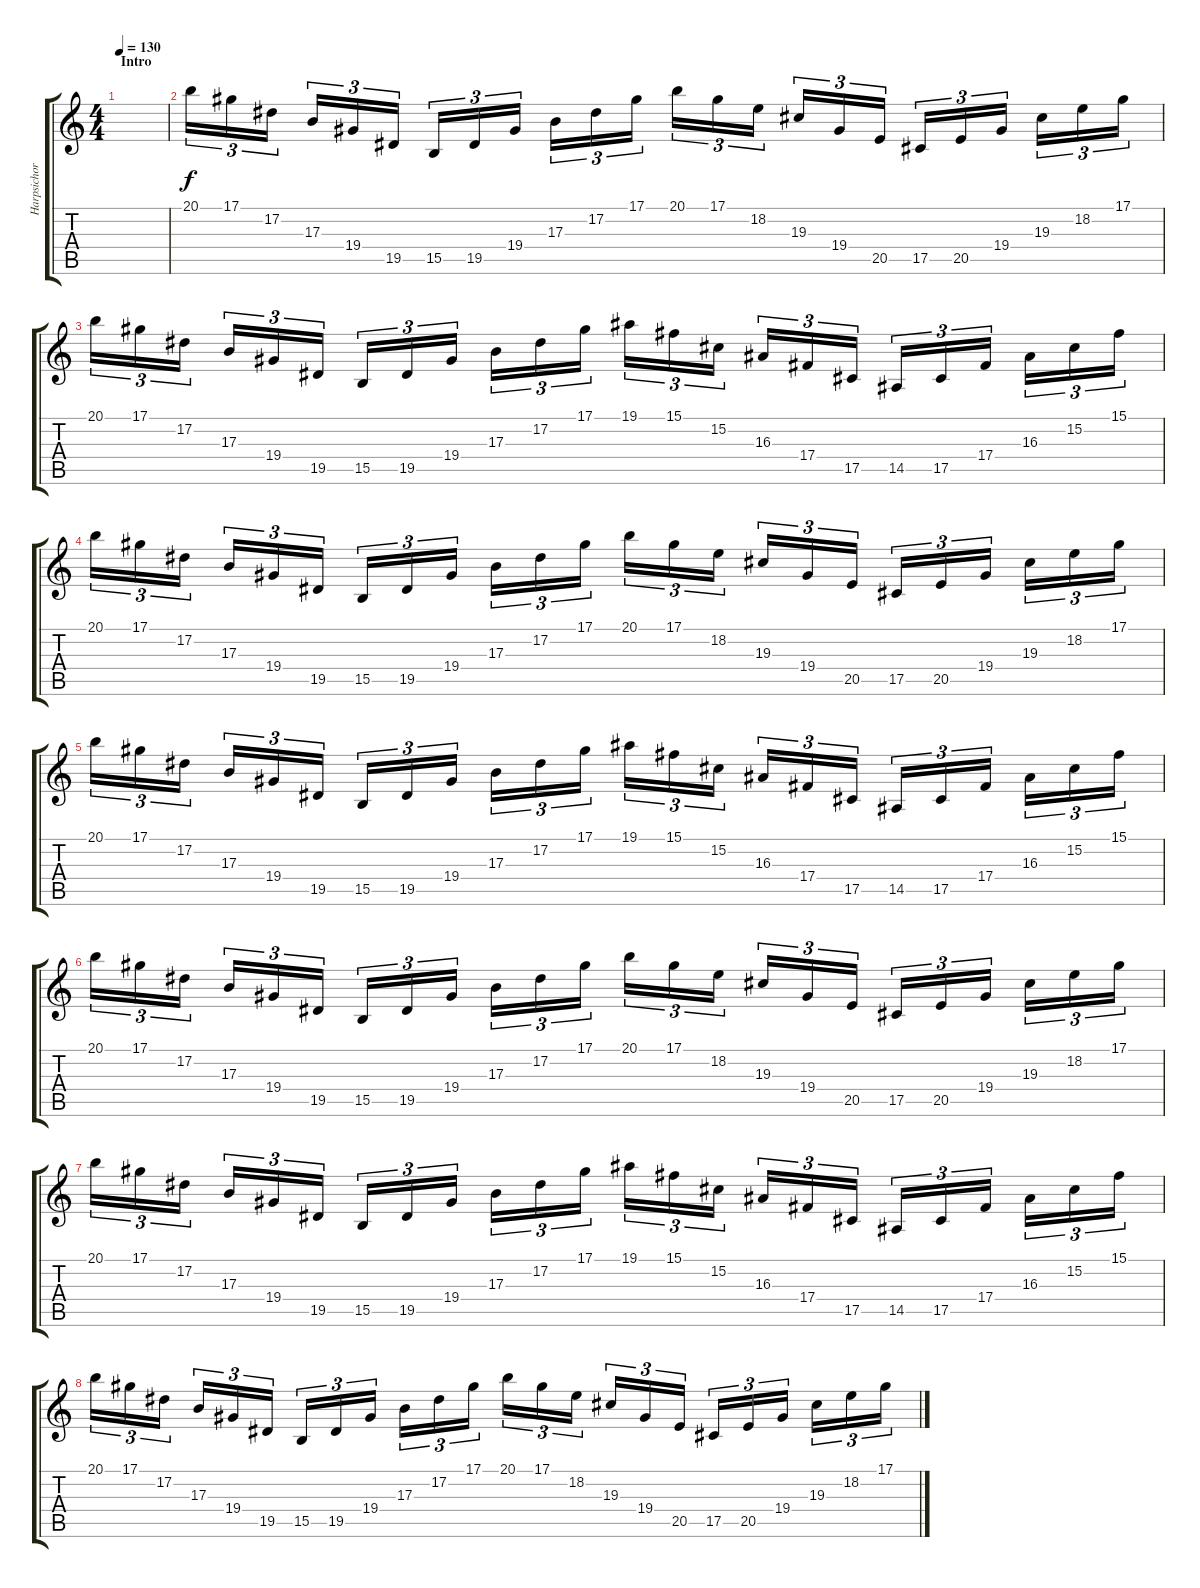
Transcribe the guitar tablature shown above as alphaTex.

\track ("Harpsichord" "Harpsichor") {instrument harpsichord}
\staff {score tabs}
\tuning (Eb4 Bb3 Gb3 Db3 Ab2 Eb2) {hide}
\ts (4 4)
\section ("" "Intro")
\tempo 130
\clef g2
\ks c
|
20.1.16{tu (3 2) volume 8} 17.1.16{tu (3 2)} 17.2.16{tu (3 2)} 17.3.16{tu (3 2)} 19.4.16{tu (3 2)} 19.5.16{tu (3 2)} 15.5.16{tu (3 2)} 19.5.16{tu (3 2)} 19.4.16{tu (3 2)} 17.3.16{tu (3 2)} 17.2.16{tu (3 2)} 17.1.16{tu (3 2)} 20.1.16{tu (3 2)} 17.1.16{tu (3 2)} 18.2.16{tu (3 2)} 19.3.16{tu (3 2)} 19.4.16{tu (3 2)} 20.5.16{tu (3 2)} 17.5.16{tu (3 2)} 20.5.16{tu (3 2)} 19.4.16{tu (3 2)} 19.3.16{tu (3 2)} 18.2.16{tu (3 2)} 17.1.16{tu (3 2)} |
20.1.16{tu (3 2)} 17.1.16{tu (3 2)} 17.2.16{tu (3 2)} 17.3.16{tu (3 2)} 19.4.16{tu (3 2)} 19.5.16{tu (3 2)} 15.5.16{tu (3 2)} 19.5.16{tu (3 2)} 19.4.16{tu (3 2)} 17.3.16{tu (3 2)} 17.2.16{tu (3 2)} 17.1.16{tu (3 2)} 19.1.16{tu (3 2)} 15.1.16{tu (3 2)} 15.2.16{tu (3 2)} 16.3.16{tu (3 2)} 17.4.16{tu (3 2)} 17.5.16{tu (3 2)} 14.5.16{tu (3 2)} 17.5.16{tu (3 2)} 17.4.16{tu (3 2)} 16.3.16{tu (3 2)} 15.2.16{tu (3 2)} 15.1.16{tu (3 2)} |
20.1.16{tu (3 2)} 17.1.16{tu (3 2)} 17.2.16{tu (3 2)} 17.3.16{tu (3 2)} 19.4.16{tu (3 2)} 19.5.16{tu (3 2)} 15.5.16{tu (3 2)} 19.5.16{tu (3 2)} 19.4.16{tu (3 2)} 17.3.16{tu (3 2)} 17.2.16{tu (3 2)} 17.1.16{tu (3 2)} 20.1.16{tu (3 2)} 17.1.16{tu (3 2)} 18.2.16{tu (3 2)} 19.3.16{tu (3 2)} 19.4.16{tu (3 2)} 20.5.16{tu (3 2)} 17.5.16{tu (3 2)} 20.5.16{tu (3 2)} 19.4.16{tu (3 2)} 19.3.16{tu (3 2)} 18.2.16{tu (3 2)} 17.1.16{tu (3 2)} |
20.1.16{tu (3 2)} 17.1.16{tu (3 2)} 17.2.16{tu (3 2)} 17.3.16{tu (3 2)} 19.4.16{tu (3 2)} 19.5.16{tu (3 2)} 15.5.16{tu (3 2)} 19.5.16{tu (3 2)} 19.4.16{tu (3 2)} 17.3.16{tu (3 2)} 17.2.16{tu (3 2)} 17.1.16{tu (3 2)} 19.1.16{tu (3 2)} 15.1.16{tu (3 2)} 15.2.16{tu (3 2)} 16.3.16{tu (3 2)} 17.4.16{tu (3 2)} 17.5.16{tu (3 2)} 14.5.16{tu (3 2)} 17.5.16{tu (3 2)} 17.4.16{tu (3 2)} 16.3.16{tu (3 2)} 15.2.16{tu (3 2)} 15.1.16{tu (3 2)} |
20.1.16{tu (3 2) volume 16} 17.1.16{tu (3 2)} 17.2.16{tu (3 2)} 17.3.16{tu (3 2)} 19.4.16{tu (3 2)} 19.5.16{tu (3 2)} 15.5.16{tu (3 2)} 19.5.16{tu (3 2)} 19.4.16{tu (3 2)} 17.3.16{tu (3 2)} 17.2.16{tu (3 2)} 17.1.16{tu (3 2)} 20.1.16{tu (3 2)} 17.1.16{tu (3 2)} 18.2.16{tu (3 2)} 19.3.16{tu (3 2)} 19.4.16{tu (3 2)} 20.5.16{tu (3 2)} 17.5.16{tu (3 2)} 20.5.16{tu (3 2)} 19.4.16{tu (3 2)} 19.3.16{tu (3 2)} 18.2.16{tu (3 2)} 17.1.16{tu (3 2)} |
20.1.16{tu (3 2)} 17.1.16{tu (3 2)} 17.2.16{tu (3 2)} 17.3.16{tu (3 2)} 19.4.16{tu (3 2)} 19.5.16{tu (3 2)} 15.5.16{tu (3 2)} 19.5.16{tu (3 2)} 19.4.16{tu (3 2)} 17.3.16{tu (3 2)} 17.2.16{tu (3 2)} 17.1.16{tu (3 2)} 19.1.16{tu (3 2)} 15.1.16{tu (3 2)} 15.2.16{tu (3 2)} 16.3.16{tu (3 2)} 17.4.16{tu (3 2)} 17.5.16{tu (3 2)} 14.5.16{tu (3 2)} 17.5.16{tu (3 2)} 17.4.16{tu (3 2)} 16.3.16{tu (3 2)} 15.2.16{tu (3 2)} 15.1.16{tu (3 2)} |
20.1.16{tu (3 2)} 17.1.16{tu (3 2)} 17.2.16{tu (3 2)} 17.3.16{tu (3 2)} 19.4.16{tu (3 2)} 19.5.16{tu (3 2)} 15.5.16{tu (3 2)} 19.5.16{tu (3 2)} 19.4.16{tu (3 2)} 17.3.16{tu (3 2)} 17.2.16{tu (3 2)} 17.1.16{tu (3 2)} 20.1.16{tu (3 2)} 17.1.16{tu (3 2)} 18.2.16{tu (3 2)} 19.3.16{tu (3 2)} 19.4.16{tu (3 2)} 20.5.16{tu (3 2)} 17.5.16{tu (3 2)} 20.5.16{tu (3 2)} 19.4.16{tu (3 2)} 19.3.16{tu (3 2)} 18.2.16{tu (3 2)} 17.1.16{tu (3 2)}
